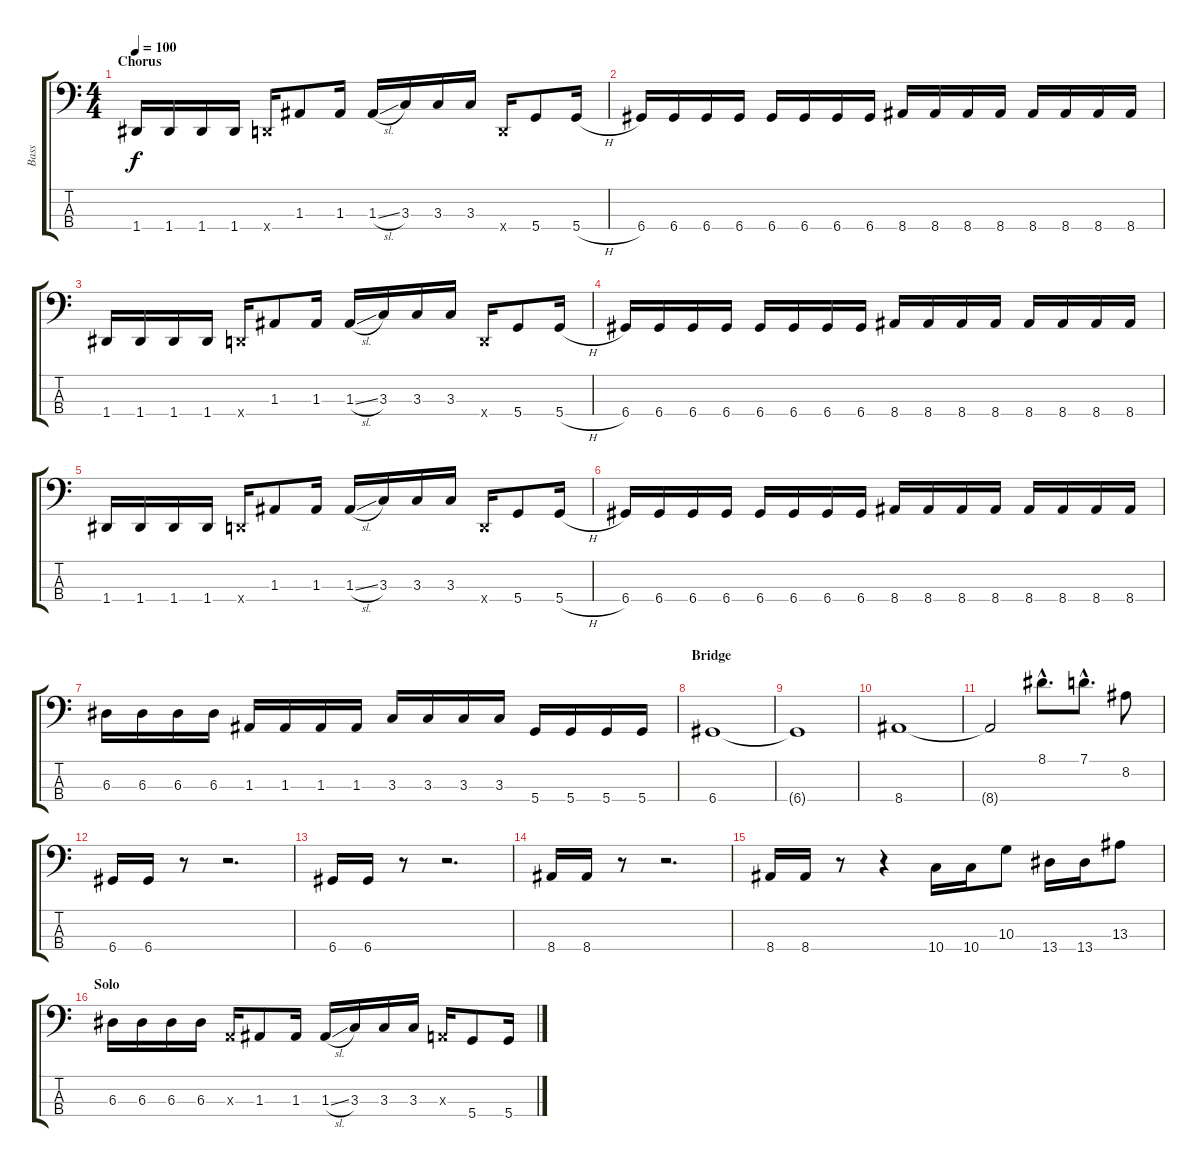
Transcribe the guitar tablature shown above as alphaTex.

\track ("Bass" "Bass") {instrument electricbasspick}
\staff {score tabs}
\tuning (G2 D2 A1 D1) {hide}
\ts (4 4)
\section ("" "Chorus")
\tempo 100
\clef f4
\ks c
1.4.16{dy f} 1.4.16 1.4.16 1.4.16 0.4{x}.16 1.3.8 1.3.16 1.3{sl}.16 3.3.16 3.3.16 3.3.16 0.4{x}.16 5.4.8 5.4{h}.16 |
6.4.16 6.4.16 6.4.16 6.4.16 6.4.16 6.4.16 6.4.16 6.4.16 8.4.16 8.4.16 8.4.16 8.4.16 8.4.16 8.4.16 8.4.16 8.4.16 |
1.4.16 1.4.16 1.4.16 1.4.16 0.4{x}.16 1.3.8 1.3.16 1.3{sl}.16 3.3.16 3.3.16 3.3.16 0.4{x}.16 5.4.8 5.4{h}.16 |
6.4.16 6.4.16 6.4.16 6.4.16 6.4.16 6.4.16 6.4.16 6.4.16 8.4.16 8.4.16 8.4.16 8.4.16 8.4.16 8.4.16 8.4.16 8.4.16 |
1.4.16 1.4.16 1.4.16 1.4.16 0.4{x}.16 1.3.8 1.3.16 1.3{sl}.16 3.3.16 3.3.16 3.3.16 0.4{x}.16 5.4.8 5.4{h}.16 |
6.4.16 6.4.16 6.4.16 6.4.16 6.4.16 6.4.16 6.4.16 6.4.16 8.4.16 8.4.16 8.4.16 8.4.16 8.4.16 8.4.16 8.4.16 8.4.16 |
6.3.16 6.3.16 6.3.16 6.3.16 1.3.16 1.3.16 1.3.16 1.3.16 3.3.16 3.3.16 3.3.16 3.3.16 5.4.16 5.4.16 5.4.16 5.4.16 |
\section ("" "Bridge")
6.4.1 |
6.4{t}.1 |
8.4.1 |
8.4{t}.2 8.1{hac}.8{d} 7.1{hac}.8{d} 8.2.8 |
6.4.16 6.4.16 r.8 r.2{d} |
6.4.16 6.4.16 r.8 r.2{d} |
8.4.16 8.4.16 r.8 r.2{d} |
8.4.16 8.4.16 r.8 r.4 10.4.16 10.4.16 10.3.8 13.4.16 13.4.16 13.3.8 |
\section ("" "Solo")
6.3.16 6.3.16 6.3.16 6.3.16 0.3{x}.16 1.3.8 1.3.16 1.3{sl}.16 3.3.16 3.3.16 3.3.16 0.3{x}.16 5.4.8 5.4{sl}.16
